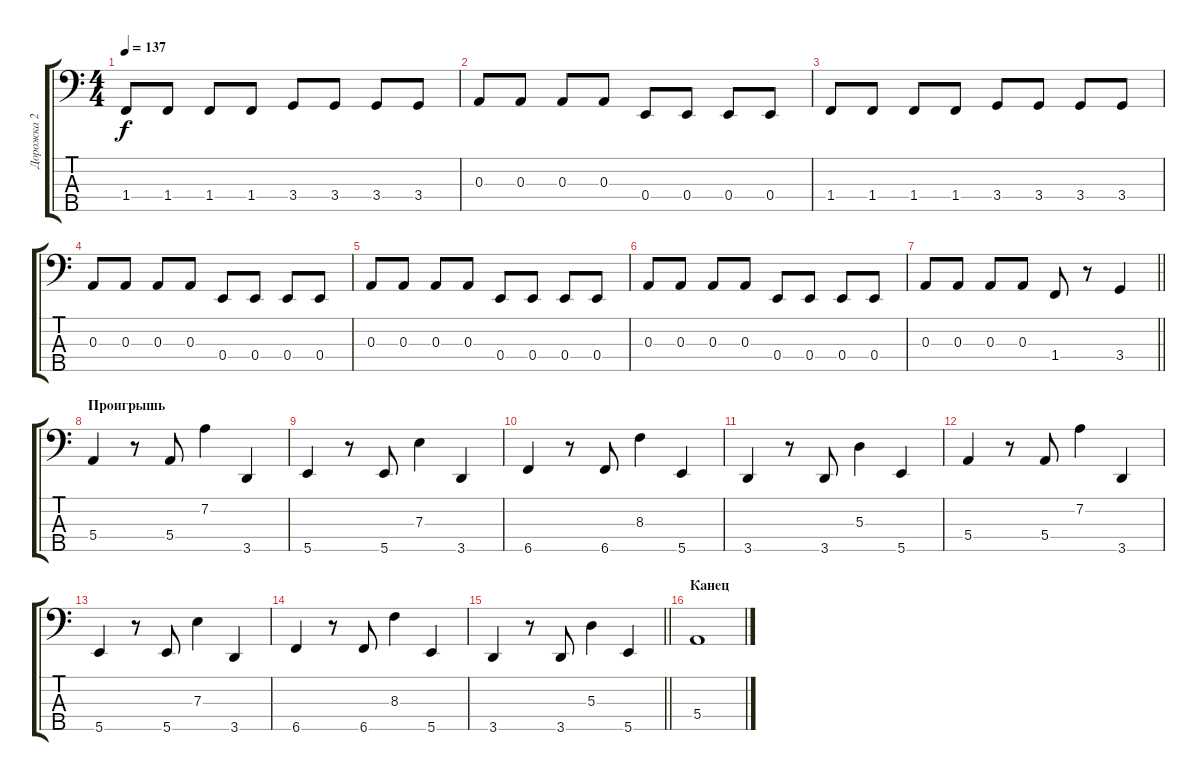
\track ("Дорожка 2" "Дорожка 2") {instrument electricbassfinger}
\staff {score tabs}
\tuning (G2 D2 A1 E1 B0) {hide}
\ts (4 4)
\tempo 137
\clef f4
\ks c
1.4.8{dy f} 1.4.8 1.4.8 1.4.8 3.4.8 3.4.8 3.4.8 3.4.8 |
0.3.8 0.3.8 0.3.8 0.3.8 0.4.8 0.4.8 0.4.8 0.4.8 |
1.4.8 1.4.8 1.4.8 1.4.8 3.4.8 3.4.8 3.4.8 3.4.8 |
0.3.8 0.3.8 0.3.8 0.3.8 0.4.8 0.4.8 0.4.8 0.4.8 |
0.3.8 0.3.8 0.3.8 0.3.8 0.4.8 0.4.8 0.4.8 0.4.8 |
0.3.8 0.3.8 0.3.8 0.3.8 0.4.8 0.4.8 0.4.8 0.4.8 |
\barLineRight lightlight
0.3.8 0.3.8 0.3.8 0.3.8 1.4.8 r.8 3.4.4 |
\section ("" "Проигрышь")
5.4.4 r.8 5.4.8 7.2.4 3.5.4 |
5.5.4 r.8 5.5.8 7.3.4 3.5.4 |
6.5.4 r.8 6.5.8 8.3.4 5.5.4 |
3.5.4 r.8 3.5.8 5.3.4 5.5.4 |
5.4.4 r.8 5.4.8 7.2.4 3.5.4 |
5.5.4 r.8 5.5.8 7.3.4 3.5.4 |
6.5.4 r.8 6.5.8 8.3.4 5.5.4 |
\barLineRight lightlight
3.5.4 r.8 3.5.8 5.3.4 5.5.4 |
\section ("" "Канец")
5.4.1
